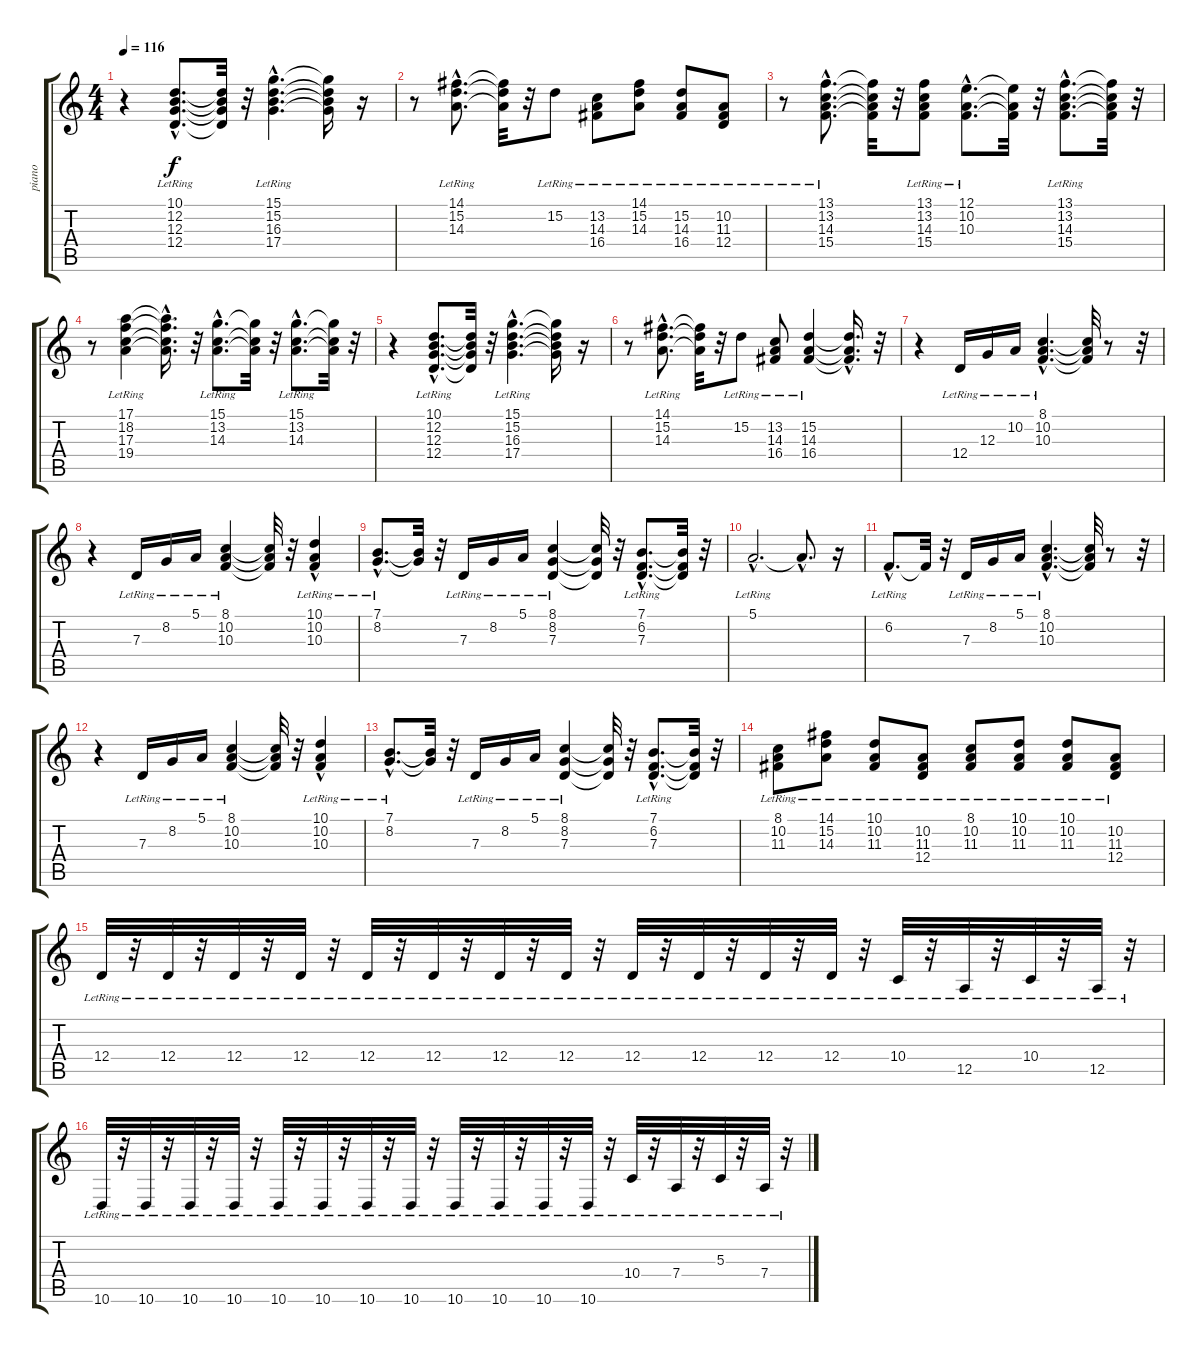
\track ("piano" "piano") {instrument acousticgrandpiano}
\staff {score tabs}
\tuning (E4 B3 G3 D3 A2 E2) {hide}
\ts (4 4)
\tempo 116
\clef g2
\ks c
r.4{dy f} (10.1{hac lr} 12.2{hac lr} 12.3{hac lr} 12.4{hac lr}).8{d} (10.1{t} 12.2{t} 12.3{t} 12.4{t}).32 r.32 (15.1{hac lr} 15.2{hac lr} 16.3{hac lr} 17.4{hac lr}).4{d} (15.1{t} 15.2{t} 16.3{t} 17.4{t}).16 r.16 |
r.8 (14.1{hac lr} 15.2{hac lr} 14.3{hac lr}).8{d} (14.1{t} 15.2{t} 14.3{t}).32 r.32 15.2{lr}.8 (13.2{lr} 14.3{lr} 16.4{lr}).8 (14.1{lr} 15.2{lr} 14.3{lr}).8 (15.2{lr} 14.3{lr} 16.4{lr}).8 (10.2{lr} 11.3{lr} 12.4{lr}).8 |
r.8 (13.1{hac lr} 13.2{hac lr} 14.3{hac lr} 15.4{hac lr}).8{d} (13.1{t} 13.2{t} 14.3{t} 15.4{t}).32 r.32 (13.1{lr} 13.2{lr} 14.3{lr} 15.4{lr}).8 (12.1{hac lr} 10.2{hac lr} 10.3{hac lr}).8{d} (12.1{t} 10.2{t} 10.3{t}).32 r.32 (13.1{hac lr} 13.2{hac lr} 14.3{hac lr} 15.4{hac lr}).8{d} (13.1{t} 13.2{t} 14.3{t} 15.4{t}).32 r.32 |
r.8 (17.1{lr} 18.2{lr} 17.3{lr} 19.4{lr}).4 (17.1{hac t} 18.2{hac t} 17.3{hac t} 19.4{hac t}).16{d} r.32 (15.1{hac lr} 13.2{hac lr} 14.3{hac lr}).8{d} (15.1{t} 13.2{t} 14.3{t}).32 r.32 (15.1{hac lr} 13.2{hac lr} 14.3{hac lr}).8{d} (15.1{t} 13.2{t} 14.3{t}).32 r.32 |
r.4 (10.1{hac lr} 12.2{hac lr} 12.3{hac lr} 12.4{hac lr}).8{d} (10.1{t} 12.2{t} 12.3{t} 12.4{t}).32 r.32 (15.1{hac lr} 15.2{hac lr} 16.3{hac lr} 17.4{hac lr}).4{d} (15.1{t} 15.2{t} 16.3{t} 17.4{t}).16 r.16 |
r.8 (14.1{hac lr} 15.2{hac lr} 14.3{hac lr}).8{d} (14.1{t} 15.2{t} 14.3{t}).32 r.32 15.2{lr}.8 (13.2{lr} 14.3{lr} 16.4{lr}).8 (15.2{lr} 14.3{lr} 16.4{lr}).4 (15.2{hac t} 14.3{hac t} 16.4{hac t}).16{d} r.32 |
r.4 12.4{lr}.16 12.3{lr}.16 10.2{lr}.16 (8.1{hac lr} 10.2{hac lr} 10.3{hac lr}).4{d} (8.1{t} 10.2{t} 10.3{t}).32 r.8 r.32 |
r.4 7.3{lr}.16 8.2{lr}.16 5.1{lr}.16 (8.1{lr} 10.2{lr} 10.3{lr}).4 (8.1{t} 10.2{t} 10.3{t}).32 r.32 (10.1{hac lr} 10.2{lr} 10.3{lr}).4 |
(7.1{hac lr} 8.2{hac lr}).8{d} (7.1{t} 8.2{t}).32 r.32 7.3{lr}.16 8.2{lr}.16 5.1{lr}.16 (8.1{lr} 8.2{lr} 7.3{lr}).4 (8.1{t} 8.2{t} 7.3{t}).32 r.32 (7.1{hac lr} 6.2{hac lr} 7.3{hac lr}).8{d} (7.1{t} 6.2{t} 7.3{t}).32 r.32 |
5.1{hac lr}.2{d} 5.1{hac t}.8{d} r.16 |
6.2{hac lr}.8{d} 6.2{t}.32 r.32 7.3{lr}.16 8.2{lr}.16 5.1{lr}.16 (8.1{hac lr} 10.2{hac lr} 10.3{hac lr}).4{d} (8.1{t} 10.2{t} 10.3{t}).32 r.8 r.32 |
r.4 7.3{lr}.16 8.2{lr}.16 5.1{lr}.16 (8.1{lr} 10.2{lr} 10.3{lr}).4 (8.1{t} 10.2{t} 10.3{t}).32 r.32 (10.1{hac lr} 10.2{lr} 10.3{lr}).4 |
(7.1{hac lr} 8.2{hac lr}).8{d} (7.1{t} 8.2{t}).32 r.32 7.3{lr}.16 8.2{lr}.16 5.1{lr}.16 (8.1{lr} 8.2{lr} 7.3{lr}).4 (8.1{t} 8.2{t} 7.3{t}).32 r.32 (7.1{hac lr} 6.2{hac lr} 7.3{hac lr}).8{d} (7.1{t} 6.2{t} 7.3{t}).32 r.32 |
(8.1{lr} 10.2{lr} 11.3{lr}).8 (14.1{lr} 15.2{lr} 14.3{lr}).8 (10.1{lr} 10.2{lr} 11.3{lr}).8 (10.2{lr} 11.3{lr} 12.4{lr}).8 (8.1{lr} 10.2{lr} 11.3{lr}).8 (10.1{lr} 10.2{lr} 11.3{lr}).8 (10.1{lr} 10.2{lr} 11.3{lr}).8 (10.2{lr} 11.3{lr} 12.4{lr}).8 |
12.4{lr}.32 r.32 12.4{lr}.32 r.32 12.4{lr}.32 r.32 12.4{lr}.32 r.32 12.4{lr}.32 r.32 12.4{lr}.32 r.32 12.4{lr}.32 r.32 12.4{lr}.32 r.32 12.4{lr}.32 r.32 12.4{lr}.32 r.32 12.4{lr}.32 r.32 12.4{lr}.32 r.32 10.4{lr}.32 r.32 12.5{lr}.32 r.32 10.4{lr}.32 r.32 12.5{lr}.32 r.32 |
10.6{lr}.32 r.32 10.6{lr}.32 r.32 10.6{lr}.32 r.32 10.6{lr}.32 r.32 10.6{lr}.32 r.32 10.6{lr}.32 r.32 10.6{lr}.32 r.32 10.6{lr}.32 r.32 10.6{lr}.32 r.32 10.6{lr}.32 r.32 10.6{lr}.32 r.32 10.6{lr}.32 r.32 10.4{lr}.32 r.32 7.4{lr}.32 r.32 5.3{lr}.32 r.32 7.4{lr}.32 r.32
